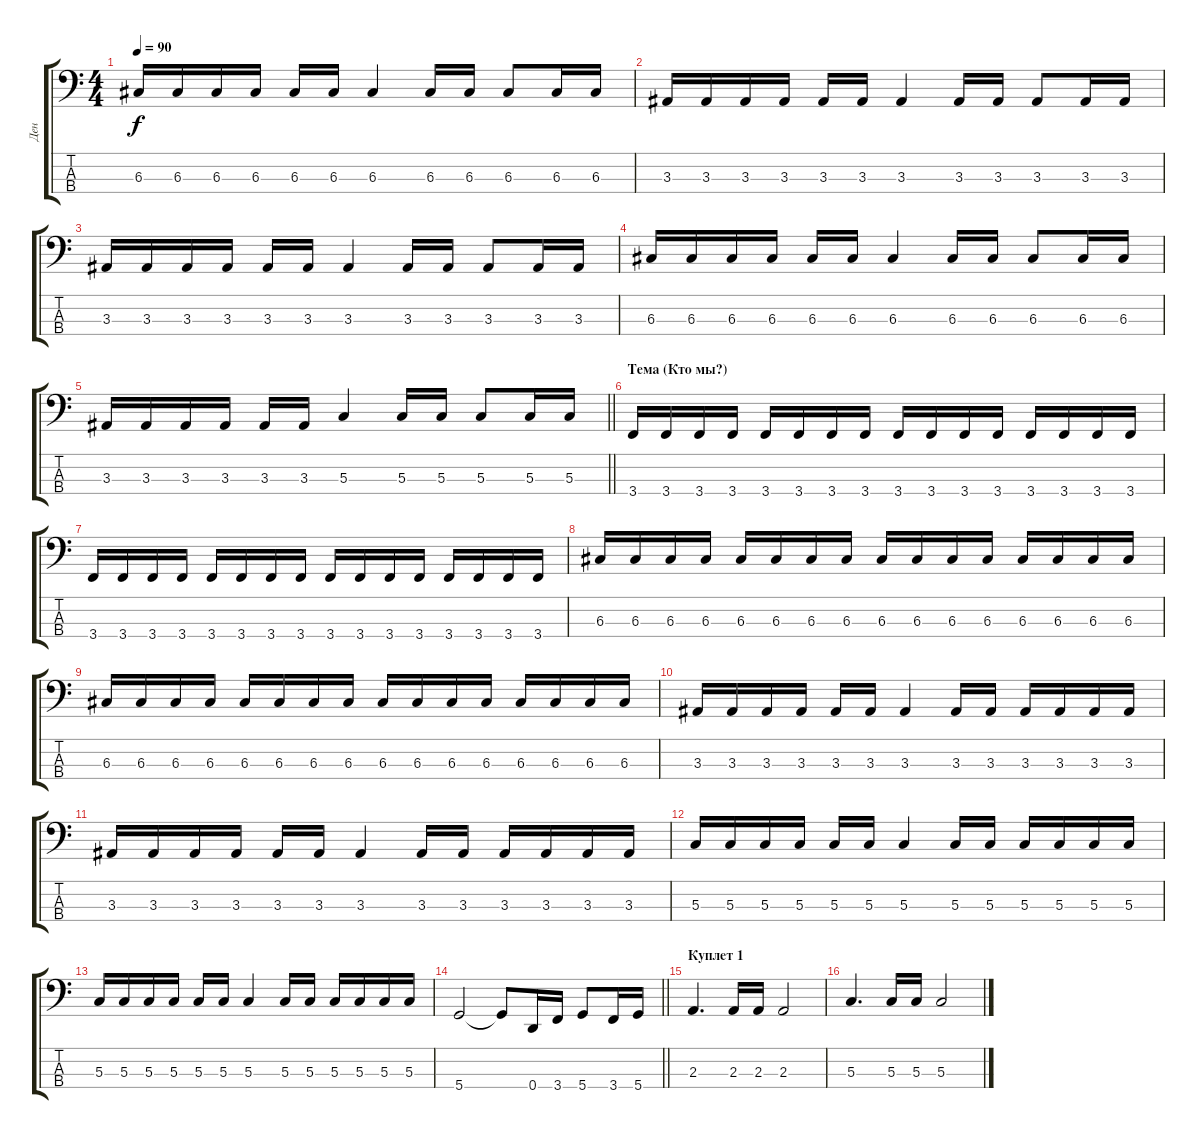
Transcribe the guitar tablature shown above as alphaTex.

\track ("Ден" "Ден") {instrument electricbassfinger}
\staff {score tabs}
\tuning (F2 C2 G1 D1) {hide}
\ts (4 4)
\tempo 90
\clef f4
\ks c
6.3.16{dy f} 6.3.16 6.3.16 6.3.16 6.3.16 6.3.16 6.3.4 6.3.16 6.3.16 6.3.8 6.3.16 6.3.16 |
3.3.16 3.3.16 3.3.16 3.3.16 3.3.16 3.3.16 3.3.4 3.3.16 3.3.16 3.3.8 3.3.16 3.3.16 |
3.3.16 3.3.16 3.3.16 3.3.16 3.3.16 3.3.16 3.3.4 3.3.16 3.3.16 3.3.8 3.3.16 3.3.16 |
6.3.16 6.3.16 6.3.16 6.3.16 6.3.16 6.3.16 6.3.4 6.3.16 6.3.16 6.3.8 6.3.16 6.3.16 |
\barLineRight lightlight
3.3.16 3.3.16 3.3.16 3.3.16 3.3.16 3.3.16 5.3.4 5.3.16 5.3.16 5.3.8 5.3.16 5.3.16 |
\section ("" "Тема (Кто мы?)")
3.4.16 3.4.16 3.4.16 3.4.16 3.4.16 3.4.16 3.4.16 3.4.16 3.4.16 3.4.16 3.4.16 3.4.16 3.4.16 3.4.16 3.4.16 3.4.16 |
3.4.16 3.4.16 3.4.16 3.4.16 3.4.16 3.4.16 3.4.16 3.4.16 3.4.16 3.4.16 3.4.16 3.4.16 3.4.16 3.4.16 3.4.16 3.4.16 |
6.3.16 6.3.16 6.3.16 6.3.16 6.3.16 6.3.16 6.3.16 6.3.16 6.3.16 6.3.16 6.3.16 6.3.16 6.3.16 6.3.16 6.3.16 6.3.16 |
6.3.16 6.3.16 6.3.16 6.3.16 6.3.16 6.3.16 6.3.16 6.3.16 6.3.16 6.3.16 6.3.16 6.3.16 6.3.16 6.3.16 6.3.16 6.3.16 |
3.3.16 3.3.16 3.3.16 3.3.16 3.3.16 3.3.16 3.3.4 3.3.16 3.3.16 3.3.16 3.3.16 3.3.16 3.3.16 |
3.3.16 3.3.16 3.3.16 3.3.16 3.3.16 3.3.16 3.3.4 3.3.16 3.3.16 3.3.16 3.3.16 3.3.16 3.3.16 |
5.3.16 5.3.16 5.3.16 5.3.16 5.3.16 5.3.16 5.3.4 5.3.16 5.3.16 5.3.16 5.3.16 5.3.16 5.3.16 |
5.3.16 5.3.16 5.3.16 5.3.16 5.3.16 5.3.16 5.3.4 5.3.16 5.3.16 5.3.16 5.3.16 5.3.16 5.3.16 |
\barLineRight lightlight
5.4.2 5.4{t}.8 0.4.16 3.4.16 5.4.8 3.4.16 5.4.16 |
\section ("" "Куплет 1")
2.3.4{d} 2.3.16 2.3.16 2.3.2 |
5.3.4{d} 5.3.16 5.3.16 5.3.2
